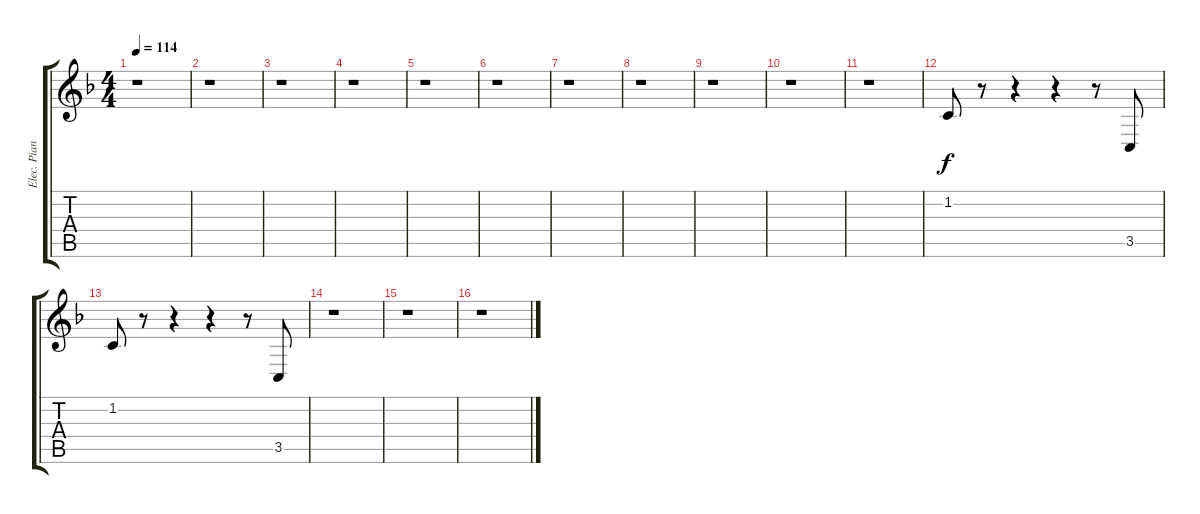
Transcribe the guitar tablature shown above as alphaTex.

\track ("Elec. Piano" "Elec. Pian") {instrument electricgrandpiano}
\staff {score tabs}
\tuning (E4 B3 G3 D3 A2 E2) {hide}
\ts (4 4)
\tempo 114
\clef g2
\ks f
r.1{dy f} |
r.1 |
r.1 |
r.1 |
r.1 |
r.1 |
r.1 |
r.1 |
r.1 |
r.1 |
r.1 |
1.2.8 r.8 r.4 r.4 r.8 3.5.8 |
1.2.8 r.8 r.4 r.4 r.8 3.5.8 |
r.1 |
r.1 |
r.1
